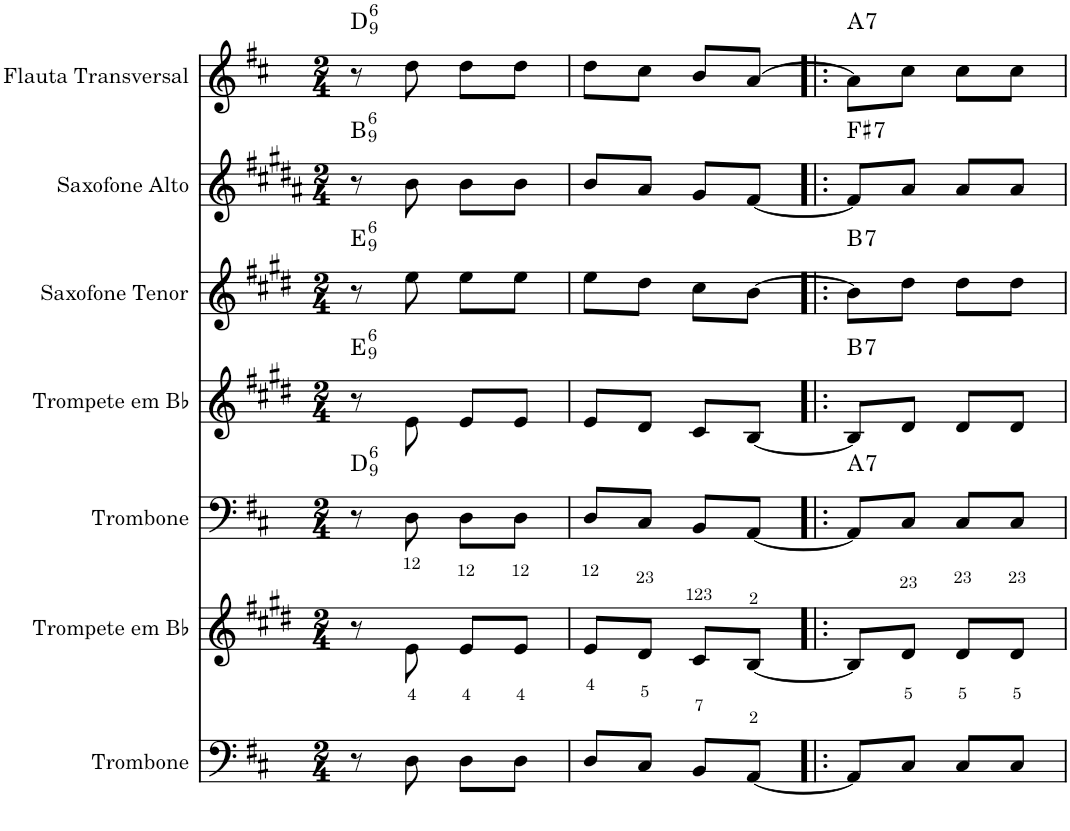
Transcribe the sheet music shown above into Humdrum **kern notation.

**kern	**kern	**kern	**harte	**kern	**harte	**kern	**harte	**kern	**harte	**kern	**harte
*part7	*part6	*part5	*part5	*part4	*part4	*part3	*part3	*part2	*part2	*part1	*part1
*staff7	*staff6	*staff5	*	*staff4	*	*staff3	*	*staff2	*	*staff1	*
*I"Trombone	*I"Trompete em Bb	*I"Trombone	*	*I"Trompete em Bb	*	*I"Saxofone Tenor	*	*I"Saxofone Alto	*	*I"Flauta Transversal	*
*I'Tbn.	*I'Tpt. em Bb	*I'Tbn.	*	*I'Tpt. em Bb	*	*I'Sax. Tn.	*	*	*	*I'Fl.	*
*clefF4	*clefG2	*clefF4	*	*clefG2	*	*clefG2	*	*clefG2	*	*clefG2	*
*	*Trd1c2	*	*	*Trd1c2	*	*Trd8c14	*	*Trd5c9	*	*	*
*k[f#c#]	*k[f#c#g#d#]	*k[f#c#]	*	*k[f#c#g#d#]	*	*k[f#c#g#d#]	*	*k[f#c#g#d#a#]	*	*k[f#c#]	*
*D:	*E:	*D:	*	*E:	*	*E:	*	*B:	*	*D:	*
*M2/4	*M2/4	*M2/4	*	*M2/4	*	*M2/4	*	*M2/4	*	*M2/4	*
=1	=1	=1	=1	=1	=1	=1	=1	=1	=1	=1	=1
!	!	!	!LO:H:kt=6	!	!LO:H:kt=6	!	!LO:H:kt=6	!	!LO:H:kt=6	!	!LO:H:kt=6
8r	8r	8r	D:maj6(9)	8r	E:maj6(9)	8r	E:maj6(9)	8r	B:maj6(9)	8r	D:maj6(9)
8D\	8e\	8D\	.	8e\	.	8ee\	.	8b\	.	8dd\	.
8D\L	8e/L	8D\L	.	8e/L	.	8ee\L	.	8b\L	.	8dd\L	.
8D\J	8e/J	8D\J	.	8e/J	.	8ee\J	.	8b\J	.	8dd\J	.
=2	=2	=2	=2	=2	=2	=2	=2	=2	=2	=2	=2
8D/L	8e/L	8D/L	.	8e/L	.	8ee\L	.	8b/L	.	8dd\L	.
8C#/J	8d#/J	8C#/J	.	8d#/J	.	8dd#\J	.	8a#/J	.	8cc#\J	.
8BB/L	8c#/L	8BB/L	.	8c#/L	.	8cc#\L	.	8g#/L	.	8b/L	.
[8AA/J	[8B/J	[8AA/J	.	[8B/J	.	[8b\J	.	[8f#/J	.	[8a/J	.
=3!|:	=3!|:	=3!|:	=3!|:	=3!|:	=3!|:	=3!|:	=3!|:	=3!|:	=3!|:	=3!|:	=3!|:
!	!	!	!LO:H:kt=7	!	!LO:H:kt=7	!	!LO:H:kt=7	!	!LO:H:kt=7	!	!LO:H:kt=7
8AA/L]	8B/L]	8AA/L]	A:7	8B/L]	B:7	8b\L]	B:7	8f#/L]	F#:7	8a\L]	A:7
8C#/J	8d#/J	8C#/J	.	8d#/J	.	8dd#\J	.	8a#/J	.	8cc#\J	.
8C#/L	8d#/L	8C#/L	.	8d#/L	.	8dd#\L	.	8a#/L	.	8cc#\L	.
8C#/J	8d#/J	8C#/J	.	8d#/J	.	8dd#\J	.	8a#/J	.	8cc#\J	.
=	=	=	=	=	=	=	=	=	=	=	=
*-	*-	*-	*-	*-	*-	*-	*-	*-	*-	*-	*-
